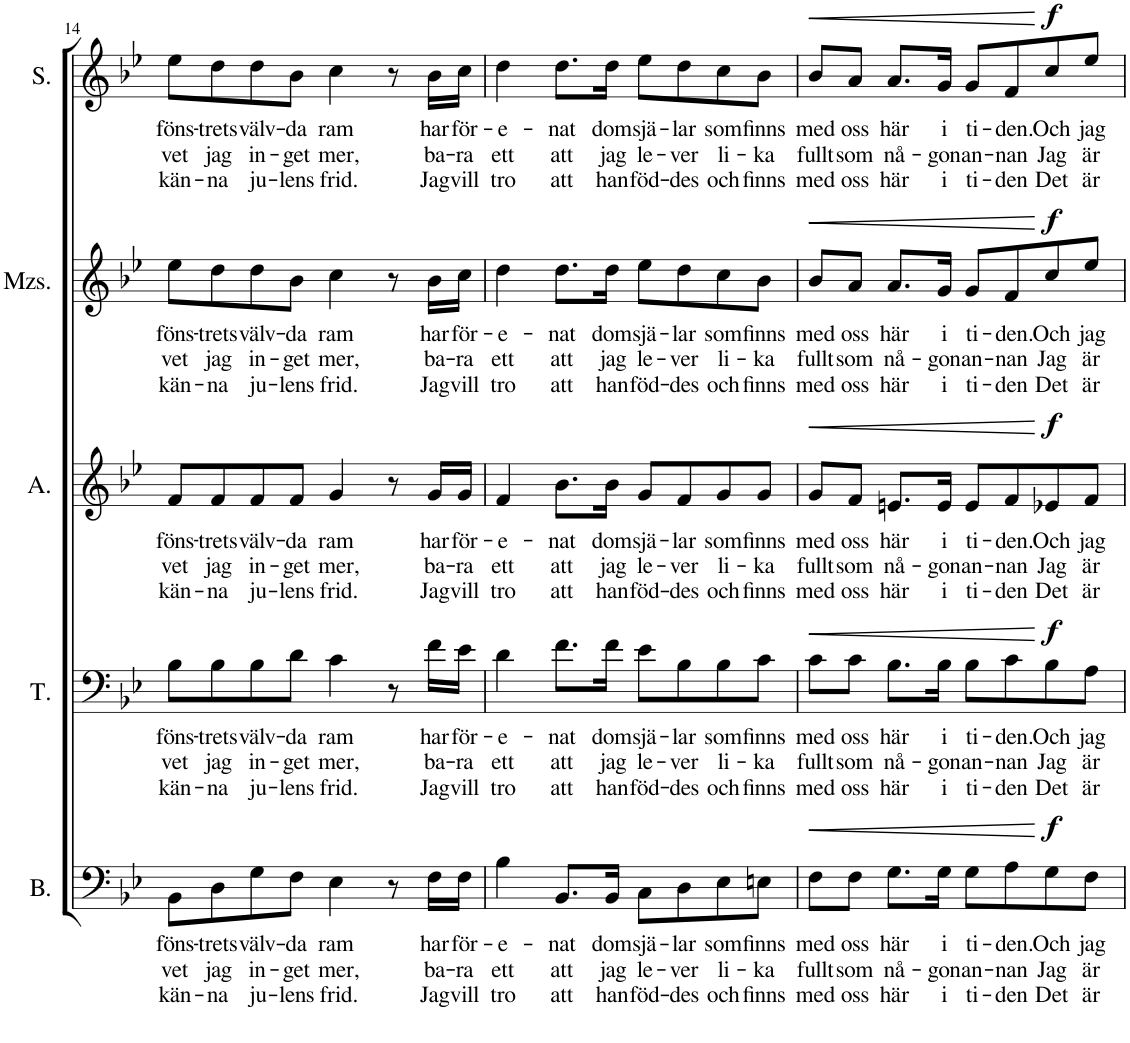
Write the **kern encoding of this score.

**kern	**text	**text	**text	**dynam	**kern	**text	**text	**text	**dynam	**kern	**text	**text	**text	**dynam	**kern	**text	**text	**text	**dynam	**kern	**text	**text	**text	**dynam
*part5	*part5	*part5	*part5	*part5	*part4	*part4	*part4	*part4	*part4	*part3	*part3	*part3	*part3	*part3	*part2	*part2	*part2	*part2	*part2	*part1	*part1	*part1	*part1	*part1
*staff5	*staff5	*staff5	*staff5	*staff5	*staff4	*staff4	*staff4	*staff4	*staff4	*staff3	*staff3	*staff3	*staff3	*staff3	*staff2	*staff2	*staff2	*staff2	*staff2	*staff1	*staff1	*staff1	*staff1	*staff1
*I"Bass	*	*	*	*	*I"Tenor	*	*	*	*	*I"Alto	*	*	*	*	*I"Mezzo-soprano	*	*	*	*	*I"Soprano	*	*	*	*
*I'B.	*	*	*	*	*I'T.	*	*	*	*	*I'A.	*	*	*	*	*I'Mzs.	*	*	*	*	*I'S.	*	*	*	*
!!LO:PB:g=z
*clefF4	*	*	*	*	*clefF4	*	*	*	*	*clefG2	*	*	*	*	*clefG2	*	*	*	*	*clefG2	*	*	*	*
*k[b-e-]	*	*	*	*	*k[b-e-]	*	*	*	*	*k[b-e-]	*	*	*	*	*k[b-e-]	*	*	*	*	*k[b-e-]	*	*	*	*
*M4/4	*	*	*	*	*M4/4	*	*	*	*	*M4/4	*	*	*	*	*M4/4	*	*	*	*	*M4/4	*	*	*	*
*met(c)	*	*	*	*	*met(c)	*	*	*	*	*met(c)	*	*	*	*	*met(c)	*	*	*	*	*met(c)	*	*	*	*
=14	=14	=14	=14	=14	=14	=14	=14	=14	=14	=14	=14	=14	=14	=14	=14	=14	=14	=14	=14	=14	=14	=14	=14	=14
!	!LO:LY:b	!LO:LY:b	!LO:LY:b	!	!	!LO:LY:b	!LO:LY:b	!LO:LY:b	!	!	!LO:LY:b	!LO:LY:b	!LO:LY:b	!	!	!LO:LY:b	!LO:LY:b	!LO:LY:b	!	!	!LO:LY:b	!LO:LY:b	!LO:LY:b	!
8BB-\L	föns-	vet	kän-	.	8B-\L	föns-	vet	kän-	.	8f/L	föns-	vet	kän-	.	8ee-\L	föns-	vet	kän-	.	8ee-\L	föns-	vet	kän-	.
!	!LO:LY:b	!LO:LY:b	!LO:LY:b	!	!	!LO:LY:b	!LO:LY:b	!LO:LY:b	!	!	!LO:LY:b	!LO:LY:b	!LO:LY:b	!	!	!LO:LY:b	!LO:LY:b	!LO:LY:b	!	!	!LO:LY:b	!LO:LY:b	!LO:LY:b	!
8D\	-trets	jag	-na	.	8B-\	-trets	jag	-na	.	8f/	-trets	jag	-na	.	8dd\	-trets	jag	-na	.	8dd\	-trets	jag	-na	.
!	!LO:LY:b	!LO:LY:b	!LO:LY:b	!	!	!LO:LY:b	!LO:LY:b	!LO:LY:b	!	!	!LO:LY:b	!LO:LY:b	!LO:LY:b	!	!	!LO:LY:b	!LO:LY:b	!LO:LY:b	!	!	!LO:LY:b	!LO:LY:b	!LO:LY:b	!
8G\	välv-	in-	ju-	.	8B-\	välv-	in-	ju-	.	8f/	välv-	in-	ju-	.	8dd\	välv-	in-	ju-	.	8dd\	välv-	in-	ju-	.
!	!LO:LY:b	!LO:LY:b	!LO:LY:b	!	!	!LO:LY:b	!LO:LY:b	!LO:LY:b	!	!	!LO:LY:b	!LO:LY:b	!LO:LY:b	!	!	!LO:LY:b	!LO:LY:b	!LO:LY:b	!	!	!LO:LY:b	!LO:LY:b	!LO:LY:b	!
8F\J	-da	-get	-lens	.	8d\J	-da	-get	-lens	.	8f/J	-da	-get	-lens	.	8b-\J	-da	-get	-lens	.	8b-\J	-da	-get	-lens	.
!	!LO:LY:b	!LO:LY:b	!LO:LY:b	!	!	!LO:LY:b	!LO:LY:b	!LO:LY:b	!	!	!LO:LY:b	!LO:LY:b	!LO:LY:b	!	!	!LO:LY:b	!LO:LY:b	!LO:LY:b	!	!	!LO:LY:b	!LO:LY:b	!LO:LY:b	!
4E-\	ram	mer,	frid.	.	4c\	ram	mer,	frid.	.	4g/	ram	mer,	frid.	.	4cc\	ram	mer,	frid.	.	4cc\	ram	mer,	frid.	.
8r	.	.	.	.	8r	.	.	.	.	8r	.	.	.	.	8r	.	.	.	.	8r	.	.	.	.
!	!LO:LY:b	!LO:LY:b	!LO:LY:b	!	!	!LO:LY:b	!LO:LY:b	!LO:LY:b	!	!	!LO:LY:b	!LO:LY:b	!LO:LY:b	!	!	!LO:LY:b	!LO:LY:b	!LO:LY:b	!	!	!LO:LY:b	!LO:LY:b	!LO:LY:b	!
16F\LL	har	ba-	Jag	.	16f\LL	har	ba-	Jag	.	16g/LL	har	ba-	Jag	.	16b-\LL	har	ba-	Jag	.	16b-\LL	har	ba-	Jag	.
!	!LO:LY:b	!LO:LY:b	!LO:LY:b	!	!	!LO:LY:b	!LO:LY:b	!LO:LY:b	!	!	!LO:LY:b	!LO:LY:b	!LO:LY:b	!	!	!LO:LY:b	!LO:LY:b	!LO:LY:b	!	!	!LO:LY:b	!LO:LY:b	!LO:LY:b	!
16F\JJ	för-	-ra	vill	.	16e-\JJ	för-	-ra	vill	.	16g/JJ	för-	-ra	vill	.	16cc\JJ	för-	-ra	vill	.	16cc\JJ	för-	-ra	vill	.
=15	=15	=15	=15	=15	=15	=15	=15	=15	=15	=15	=15	=15	=15	=15	=15	=15	=15	=15	=15	=15	=15	=15	=15	=15
!	!LO:LY:b	!LO:LY:b	!LO:LY:b	!	!	!LO:LY:b	!LO:LY:b	!LO:LY:b	!	!	!LO:LY:b	!LO:LY:b	!LO:LY:b	!	!	!LO:LY:b	!LO:LY:b	!LO:LY:b	!	!	!LO:LY:b	!LO:LY:b	!LO:LY:b	!
4B-\	-e-	ett	tro	.	4d\	-e-	ett	tro	.	4f/	-e-	ett	tro	.	4dd\	-e-	ett	tro	.	4dd\	-e-	ett	tro	.
!	!LO:LY:b	!LO:LY:b	!LO:LY:b	!	!	!LO:LY:b	!LO:LY:b	!LO:LY:b	!	!	!LO:LY:b	!LO:LY:b	!LO:LY:b	!	!	!LO:LY:b	!LO:LY:b	!LO:LY:b	!	!	!LO:LY:b	!LO:LY:b	!LO:LY:b	!
8.BB-/L	-nat	att	att	.	8.f\L	-nat	att	att	.	8.b-\L	-nat	att	att	.	8.dd\L	-nat	att	att	.	8.dd\L	-nat	att	att	.
!	!LO:LY:b	!LO:LY:b	!LO:LY:b	!	!	!LO:LY:b	!LO:LY:b	!LO:LY:b	!	!	!LO:LY:b	!LO:LY:b	!LO:LY:b	!	!	!LO:LY:b	!LO:LY:b	!LO:LY:b	!	!	!LO:LY:b	!LO:LY:b	!LO:LY:b	!
16BB-/Jk	dom	jag	han	.	16f\Jk	dom	jag	han	.	16b-\Jk	dom	jag	han	.	16dd\Jk	dom	jag	han	.	16dd\Jk	dom	jag	han	.
!	!LO:LY:b	!LO:LY:b	!LO:LY:b	!	!	!LO:LY:b	!LO:LY:b	!LO:LY:b	!	!	!LO:LY:b	!LO:LY:b	!LO:LY:b	!	!	!LO:LY:b	!LO:LY:b	!LO:LY:b	!	!	!LO:LY:b	!LO:LY:b	!LO:LY:b	!
8C\L	sjä-	le-	föd-	.	8e-\L	sjä-	le-	föd-	.	8g/L	sjä-	le-	föd-	.	8ee-\L	sjä-	le-	föd-	.	8ee-\L	sjä-	le-	föd-	.
!	!LO:LY:b	!LO:LY:b	!LO:LY:b	!	!	!LO:LY:b	!LO:LY:b	!LO:LY:b	!	!	!LO:LY:b	!LO:LY:b	!LO:LY:b	!	!	!LO:LY:b	!LO:LY:b	!LO:LY:b	!	!	!LO:LY:b	!LO:LY:b	!LO:LY:b	!
8D\	-lar	-ver	-des	.	8B-\	-lar	-ver	-des	.	8f/	-lar	-ver	-des	.	8dd\	-lar	-ver	-des	.	8dd\	-lar	-ver	-des	.
!	!LO:LY:b	!LO:LY:b	!LO:LY:b	!	!	!LO:LY:b	!LO:LY:b	!LO:LY:b	!	!	!LO:LY:b	!LO:LY:b	!LO:LY:b	!	!	!LO:LY:b	!LO:LY:b	!LO:LY:b	!	!	!LO:LY:b	!LO:LY:b	!LO:LY:b	!
8E-\	som	li-	och	.	8B-\	som	li-	och	.	8g/	som	li-	och	.	8cc\	som	li-	och	.	8cc\	som	li-	och	.
!	!LO:LY:b	!LO:LY:b	!LO:LY:b	!	!	!LO:LY:b	!LO:LY:b	!LO:LY:b	!	!	!LO:LY:b	!LO:LY:b	!LO:LY:b	!	!	!LO:LY:b	!LO:LY:b	!LO:LY:b	!	!	!LO:LY:b	!LO:LY:b	!LO:LY:b	!
8En\J	finns	-ka	finns	.	8c\J	finns	-ka	finns	.	8g/J	finns	-ka	finns	.	8b-\J	finns	-ka	finns	.	8b-\J	finns	-ka	finns	.
=16	=16	=16	=16	=16	=16	=16	=16	=16	=16	=16	=16	=16	=16	=16	=16	=16	=16	=16	=16	=16	=16	=16	=16	=16
!	!LO:LY:b	!LO:LY:b	!LO:LY:b	!LO:HP:b	!	!LO:LY:b	!LO:LY:b	!LO:LY:b	!LO:HP:b	!	!LO:LY:b	!LO:LY:b	!LO:LY:b	!LO:HP:b	!	!LO:LY:b	!LO:LY:b	!LO:LY:b	!LO:HP:b	!	!LO:LY:b	!LO:LY:b	!LO:LY:b	!LO:HP:b
8F\L	med	fullt	med	<	8c\L	med	fullt	med	<	8g/L	med	fullt	med	<	8b-/L	med	fullt	med	<	8b-/L	med	fullt	med	<
!	!LO:LY:b	!LO:LY:b	!LO:LY:b	!	!	!LO:LY:b	!LO:LY:b	!LO:LY:b	!	!	!LO:LY:b	!LO:LY:b	!LO:LY:b	!	!	!LO:LY:b	!LO:LY:b	!LO:LY:b	!	!	!LO:LY:b	!LO:LY:b	!LO:LY:b	!
8F\J	oss	som	oss	.	8c\J	oss	som	oss	.	8f/J	oss	som	oss	.	8a/J	oss	som	oss	.	8a/J	oss	som	oss	.
!	!LO:LY:b	!LO:LY:b	!LO:LY:b	!	!	!LO:LY:b	!LO:LY:b	!LO:LY:b	!	!	!LO:LY:b	!LO:LY:b	!LO:LY:b	!	!	!LO:LY:b	!LO:LY:b	!LO:LY:b	!	!	!LO:LY:b	!LO:LY:b	!LO:LY:b	!
8.G\L	här	nå-	här	.	8.B-\L	här	nå-	här	.	8.en/L	här	nå-	här	.	8.a/L	här	nå-	här	.	8.a/L	här	nå-	här	.
!	!LO:LY:b	!LO:LY:b	!LO:LY:b	!	!	!LO:LY:b	!LO:LY:b	!LO:LY:b	!	!	!LO:LY:b	!LO:LY:b	!LO:LY:b	!	!	!LO:LY:b	!LO:LY:b	!LO:LY:b	!	!	!LO:LY:b	!LO:LY:b	!LO:LY:b	!
16G\Jk	i	-gon	i	.	16B-\Jk	i	-gon	i	.	16e/Jk	i	-gon	i	.	16g/Jk	i	-gon	i	.	16g/Jk	i	-gon	i	.
!	!LO:LY:b	!LO:LY:b	!LO:LY:b	!	!	!LO:LY:b	!LO:LY:b	!LO:LY:b	!	!	!LO:LY:b	!LO:LY:b	!LO:LY:b	!	!	!LO:LY:b	!LO:LY:b	!LO:LY:b	!	!	!LO:LY:b	!LO:LY:b	!LO:LY:b	!
8G\L	ti-	an-	ti-	.	8B-\L	ti-	an-	ti-	.	8e/L	ti-	an-	ti-	.	8g/L	ti-	an-	ti-	.	8g/L	ti-	an-	ti-	.
!	!LO:LY:b	!LO:LY:b	!LO:LY:b	!	!	!LO:LY:b	!LO:LY:b	!LO:LY:b	!	!	!LO:LY:b	!LO:LY:b	!LO:LY:b	!	!	!LO:LY:b	!LO:LY:b	!LO:LY:b	!	!	!LO:LY:b	!LO:LY:b	!LO:LY:b	!
8A\	-den.	-nan	-den	.	8c\	-den.	-nan	-den	.	8f/	-den.	-nan	-den	.	8f/	-den.	-nan	-den	.	8f/	-den.	-nan	-den	.
!	!LO:LY:b	!LO:LY:b	!LO:LY:b	!LO:DY:n=1:a	!	!LO:LY:b	!LO:LY:b	!LO:LY:b	!LO:DY:n=1:a	!	!LO:LY:b	!LO:LY:b	!LO:LY:b	!LO:DY:n=1:a	!	!LO:LY:b	!LO:LY:b	!LO:LY:b	!LO:DY:n=1:a	!	!LO:LY:b	!LO:LY:b	!LO:LY:b	!LO:DY:n=1:a
8G\	Och	Jag	Det	[ f	8B-\	Och	Jag	Det	[ f	8e-X/	Och	Jag	Det	[ f	8cc/	Och	Jag	Det	[ f	8cc/	Och	Jag	Det	[ f
!	!LO:LY:b	!LO:LY:b	!LO:LY:b	!	!	!LO:LY:b	!LO:LY:b	!LO:LY:b	!	!	!LO:LY:b	!LO:LY:b	!LO:LY:b	!	!	!LO:LY:b	!LO:LY:b	!LO:LY:b	!	!	!LO:LY:b	!LO:LY:b	!LO:LY:b	!
8F\J	jag	är	är	.	8A\J	jag	är	är	.	8f/J	jag	är	är	.	8ee-/J	jag	är	är	.	8ee-/J	jag	är	är	.
=	=	=	=	=	=	=	=	=	=	=	=	=	=	=	=	=	=	=	=	=	=	=	=	=
*-	*-	*-	*-	*-	*-	*-	*-	*-	*-	*-	*-	*-	*-	*-	*-	*-	*-	*-	*-	*-	*-	*-	*-	*-
